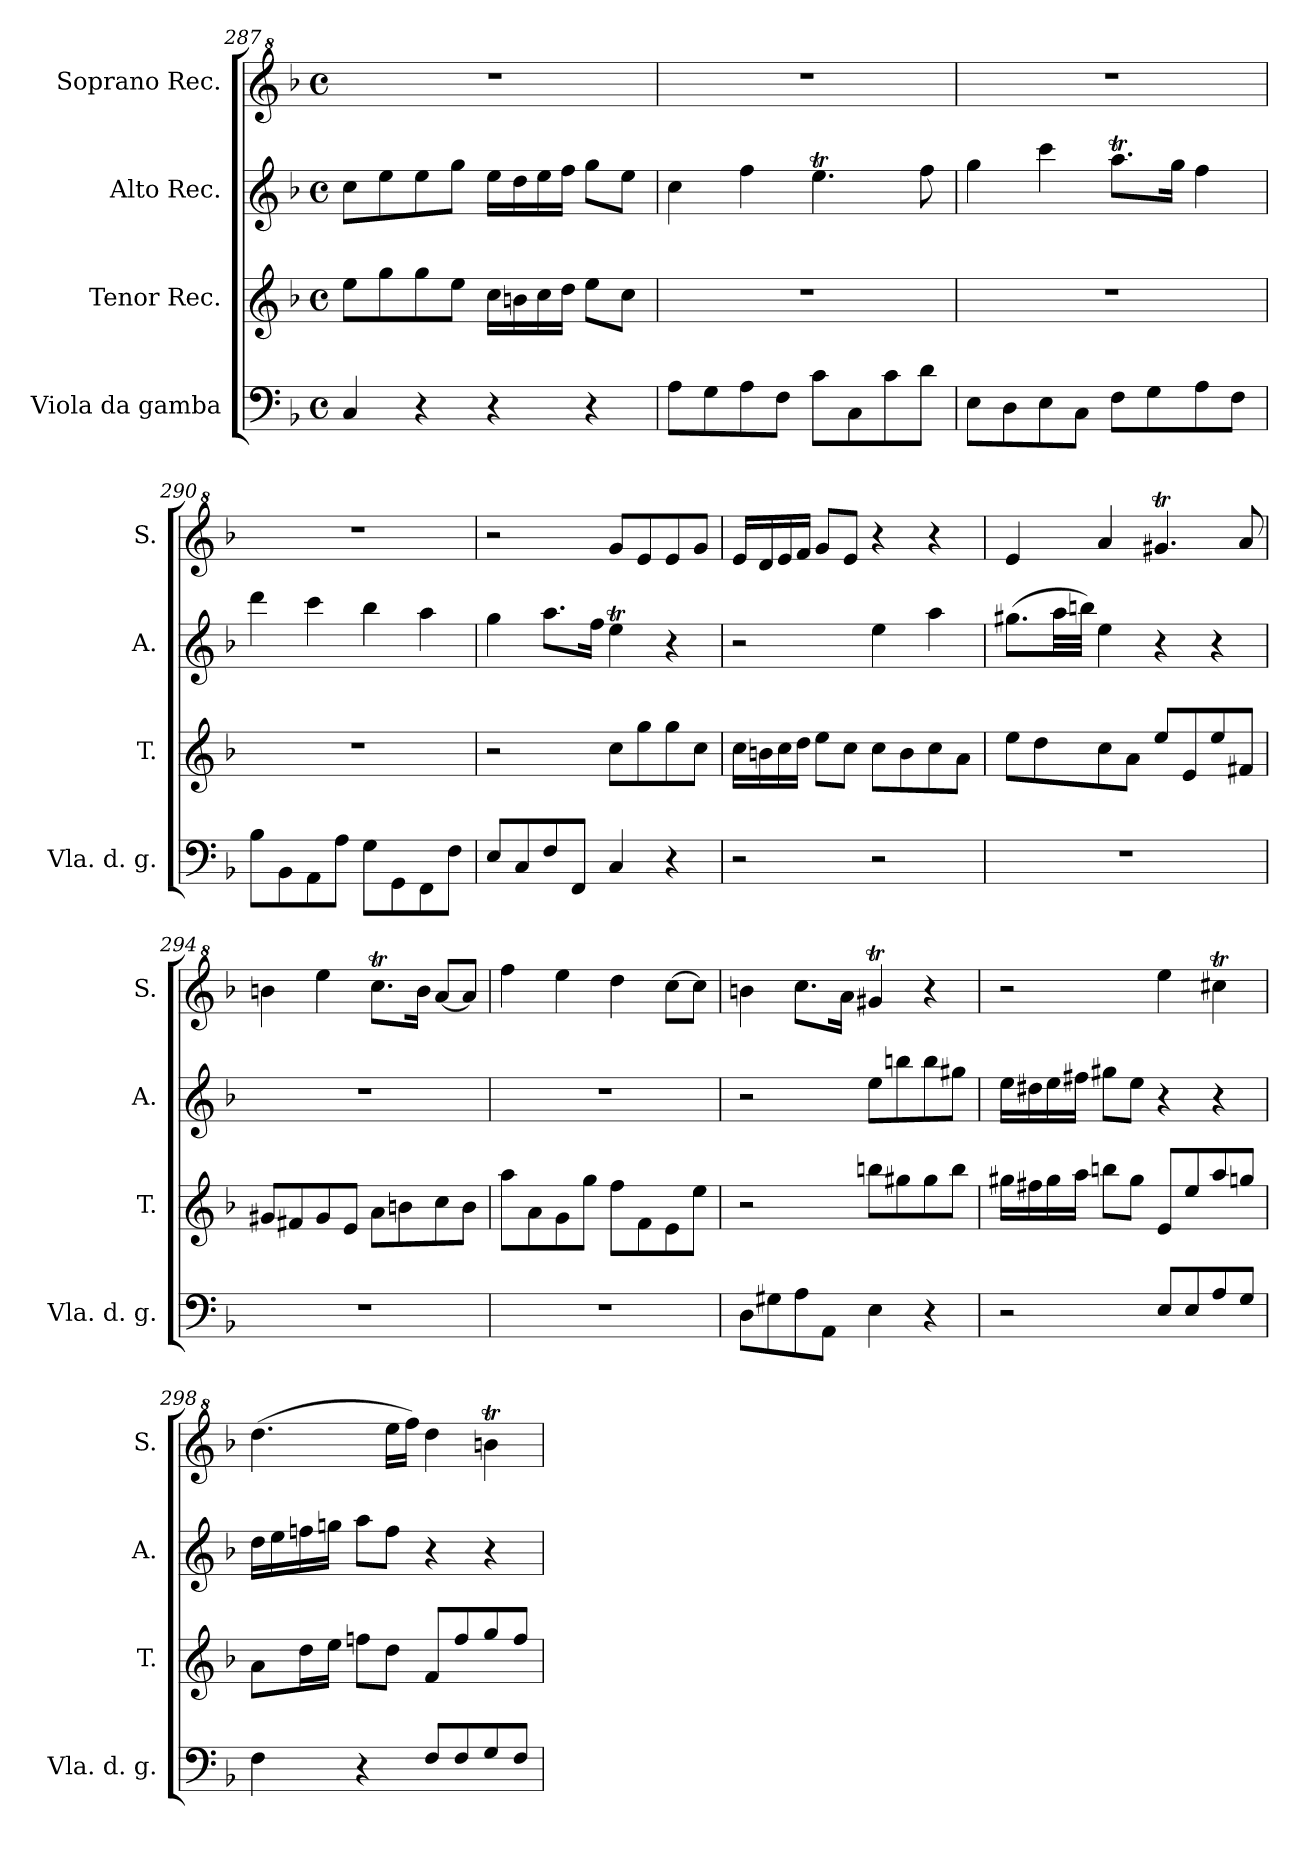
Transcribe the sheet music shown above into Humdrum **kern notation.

**kern	**kern	**kern	**kern
*part4	*part3	*part2	*part1
*staff4	*staff3	*staff2	*staff1
*I"Viola da gamba	*I"Tenor Rec.	*I"Alto Rec.	*I"Soprano Rec.
*I'Vla. d. g.	*I'T.	*I'A.	*I'S.
!!LO:PB:g=z
*clefF4	*clefG2	*clefG2	*clefG^2
*k[b-]	*k[b-]	*k[b-]	*k[b-]
*M4/4	*M4/4	*M4/4	*M4/4
*met(c)	*met(c)	*met(c)	*met(c)
=287	=287	=287	=287
4C/	8ee\L	8cc\L	1r
.	8gg\	8ee\	.
4r	8gg\	8ee\	.
.	8ee\J	8gg\J	.
4r	16cc\LL	16ee\LL	.
.	16bn\	16dd\	.
.	16cc\	16ee\	.
.	16dd\JJ	16ff\JJ	.
4r	8ee\L	8gg\L	.
.	8cc\J	8ee\J	.
=288	=288	=288	=288
8A\L	1r	4cc\	1r
8G\	.	.	.
8A\	.	4ff\	.
8F\J	.	.	.
8c\L	.	4.eet\	.
8C\	.	.	.
8c\	.	.	.
8d\J	.	8ff\	.
=289	=289	=289	=289
8E\L	1r	4gg\	1r
8D\	.	.	.
8E\	.	4ccc\	.
8C\J	.	.	.
8F\L	.	8.aat\L	.
8G\	.	.	.
.	.	16gg\Jk	.
8A\	.	4ff\	.
8F\J	.	.	.
=290	=290	=290	=290
8B-\L	1r	4ddd\	1r
8BB-\	.	.	.
8AA\	.	4ccc\	.
8A\J	.	.	.
8G\L	.	4bb-\	.
8GG\	.	.	.
8FF\	.	4aa\	.
8F\J	.	.	.
=291	=291	=291	=291
8E/L	2r	4gg\	2r
8C/	.	.	.
8F/	.	8.aa\L	.
8FF/J	.	.	.
.	.	16ff\Jk	.
4C/	8cc\L	4eet\	8gg/L
.	8gg\	.	8ee/
4r	8gg\	4r	8ee/
.	8cc\J	.	8gg/J
=292	=292	=292	=292
2r	16cc\LL	2r	16ee/LL
.	16bn\	.	16dd/
.	16cc\	.	16ee/
.	16dd\JJ	.	16ff/JJ
.	8ee\L	.	8gg/L
.	8cc\J	.	8ee/J
2r	8cc\L	4ee\	4r
.	8b\	.	.
.	8cc\	4aa\	4r
.	8a\J	.	.
=293	=293	=293	=293
1r	8ee\L	(>8.gg#X\L	4ee/
.	8dd\	.	.
.	.	32aa\LL	.
.	.	32bbn\JJJ)	.
.	8cc\	4ee\	4aa/
.	8a\J	.	.
.	8ee/L	4r	4.gg#Xt/
.	8e/	.	.
.	8ee/	4r	.
.	8f#X/J	.	8aa/
!!LO:LB:g=z
=294	=294	=294	=294
1r	8g#X/L	1r	4bbn\
.	8f#X/	.	.
.	8g#/	.	4eee\
.	8e/J	.	.
.	8a\L	.	8.cccT\L
.	8bn\	.	.
.	.	.	16bb\Jk
.	8cc\	.	[8aa/L
.	8b\J	.	8aa/J]
=295	=295	=295	=295
1r	8aa\L	1r	4fff\
.	8a\	.	.
.	8g\	.	4eee\
.	8gg\J	.	.
.	8ff\L	.	4ddd\
.	8f\	.	.
.	8e\	.	[8ccc\L
.	8ee\J	.	8ccc\J]
=296	=296	=296	=296
8D\L	2r	2r	4bbn\
8G#X\	.	.	.
8A\	.	.	8.ccc\L
8AA\J	.	.	.
.	.	.	16aa\Jk
4E\	8bbn\L	8ee\L	4gg#Xt/
.	8gg#X\	8bbn\	.
4r	8gg#\	8bb\	4r
.	8bb\J	8gg#X\J	.
=297	=297	=297	=297
2r	16gg#X\LL	16ee\LL	2r
.	16ff#X\	16dd#X\	.
.	16gg#\	16ee\	.
.	16aa\JJ	16ff#X\JJ	.
.	8bbn\L	8gg#X\L	.
.	8gg#\J	8ee\J	.
8E/L	8e/L	4r	4eee\
8E/	8ee/	.	.
8A/	8aa/	4r	4ccc#Xt\
8G/J	8ggn/J	.	.
=298	=298	=298	=298
4F\	8a\L	16dd\LL	(>4.ddd\
.	.	16ee\	.
.	16dd\L	16ffn\	.
.	16ee\JJ	16ggn\JJ	.
4r	8ffn\L	8aa\L	.
.	8dd\J	8ff\J	16eee\LL
.	.	.	16fff\JJ)
8F/L	8f/L	4r	4ddd\
8F/	8ff/	.	.
8G/	8gg/	4r	4bbnt\
8F/J	8ff/J	.	.
=	=	=	=
*-	*-	*-	*-
